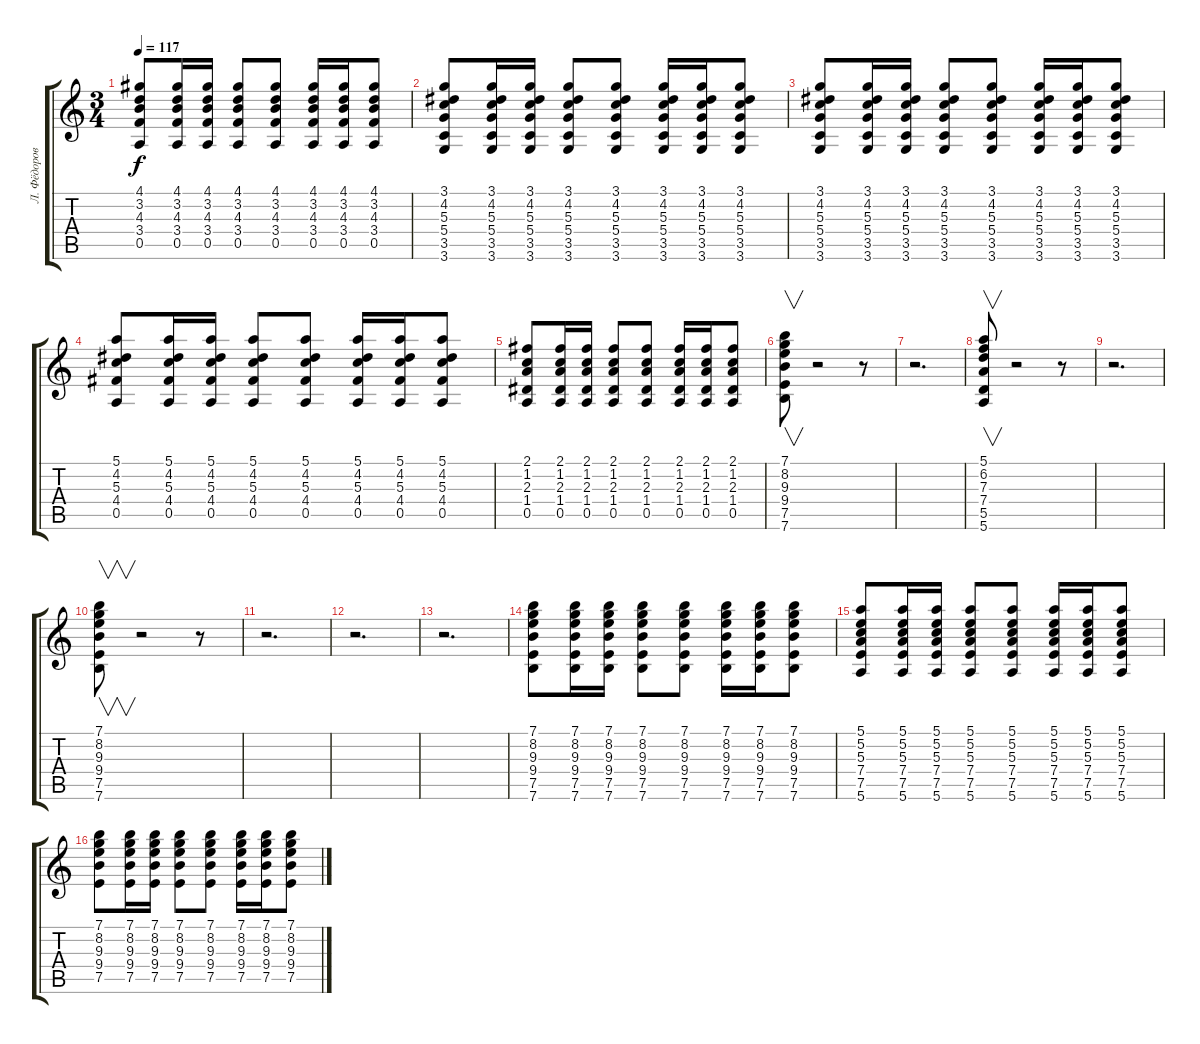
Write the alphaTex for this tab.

\track ("Л. Фёдоров" "Л. Фёдоров") {instrument electricguitarclean}
\staff {score tabs}
\tuning (E4 B3 G3 D3 A2 E2) {hide}
\ts (3 4)
\tempo 117
\clef g2
\ks c
(4.1 3.2 4.3 3.4 0.5).8{dy f} (4.1 3.2 4.3 3.4 0.5).16 (4.1 3.2 4.3 3.4 0.5).16 (4.1 3.2 4.3 3.4 0.5).8 (4.1 3.2 4.3 3.4 0.5).8 (4.1 3.2 4.3 3.4 0.5).16 (4.1 3.2 4.3 3.4 0.5).16 (4.1 3.2 4.3 3.4 0.5).8 |
(3.1 4.2 5.3 5.4 3.5 3.6).8 (3.1 4.2 5.3 5.4 3.5 3.6).16 (3.1 4.2 5.3 5.4 3.5 3.6).16 (3.1 4.2 5.3 5.4 3.5 3.6).8 (3.1 4.2 5.3 5.4 3.5 3.6).8 (3.1 4.2 5.3 5.4 3.5 3.6).16 (3.1 4.2 5.3 5.4 3.5 3.6).16 (3.1 4.2 5.3 5.4 3.5 3.6).8 |
(3.1 4.2 5.3 5.4 3.5 3.6).8 (3.1 4.2 5.3 5.4 3.5 3.6).16 (3.1 4.2 5.3 5.4 3.5 3.6).16 (3.1 4.2 5.3 5.4 3.5 3.6).8 (3.1 4.2 5.3 5.4 3.5 3.6).8 (3.1 4.2 5.3 5.4 3.5 3.6).16 (3.1 4.2 5.3 5.4 3.5 3.6).16 (3.1 4.2 5.3 5.4 3.5 3.6).8 |
(5.1 4.2 5.3 4.4 0.5).8 (5.1 4.2 5.3 4.4 0.5).16 (5.1 4.2 5.3 4.4 0.5).16 (5.1 4.2 5.3 4.4 0.5).8 (5.1 4.2 5.3 4.4 0.5).8 (5.1 4.2 5.3 4.4 0.5).16 (5.1 4.2 5.3 4.4 0.5).16 (5.1 4.2 5.3 4.4 0.5).8 |
(2.1 1.2 2.3 1.4 0.5).8 (2.1 1.2 2.3 1.4 0.5).16 (2.1 1.2 2.3 1.4 0.5).16 (2.1 1.2 2.3 1.4 0.5).8 (2.1 1.2 2.3 1.4 0.5).8 (2.1 1.2 2.3 1.4 0.5).16 (2.1 1.2 2.3 1.4 0.5).16 (2.1 1.2 2.3 1.4 0.5).8 |
(7.1 8.2 9.3 9.4 7.5 7.6).8{v} r.2 r.8 |
r.2{d} |
(5.1 6.2 7.3 7.4 5.5 5.6).8{v} r.2 r.8 |
r.2{d} |
(7.1 8.2 9.3 9.4 7.5 7.6).8{v} r.2 r.8 |
r.2{d} |
r.2{d} |
r.2{d} |
(7.1 8.2 9.3 9.4 7.5 7.6).8 (7.1 8.2 9.3 9.4 7.5 7.6).16 (7.1 8.2 9.3 9.4 7.5 7.6).16 (7.1 8.2 9.3 9.4 7.5 7.6).8 (7.1 8.2 9.3 9.4 7.5 7.6).8 (7.1 8.2 9.3 9.4 7.5 7.6).16 (7.1 8.2 9.3 9.4 7.5 7.6).16 (7.1 8.2 9.3 9.4 7.5 7.6).8 |
(5.1 5.2 5.3 7.4 7.5 5.6).8 (5.1 5.2 5.3 7.4 7.5 5.6).16 (5.1 5.2 5.3 7.4 7.5 5.6).16 (5.1 5.2 5.3 7.4 7.5 5.6).8 (5.1 5.2 5.3 7.4 7.5 5.6).8 (5.1 5.2 5.3 7.4 7.5 5.6).16 (5.1 5.2 5.3 7.4 7.5 5.6).16 (5.1 5.2 5.3 7.4 7.5 5.6).8 |
(7.1 8.2 9.3 9.4 7.5).8 (7.1 8.2 9.3 9.4 7.5).16 (7.1 8.2 9.3 9.4 7.5).16 (7.1 8.2 9.3 9.4 7.5).8 (7.1 8.2 9.3 9.4 7.5).8 (7.1 8.2 9.3 9.4 7.5).16 (7.1 8.2 9.3 9.4 7.5).16 (7.1 8.2 9.3 9.4 7.5).8
